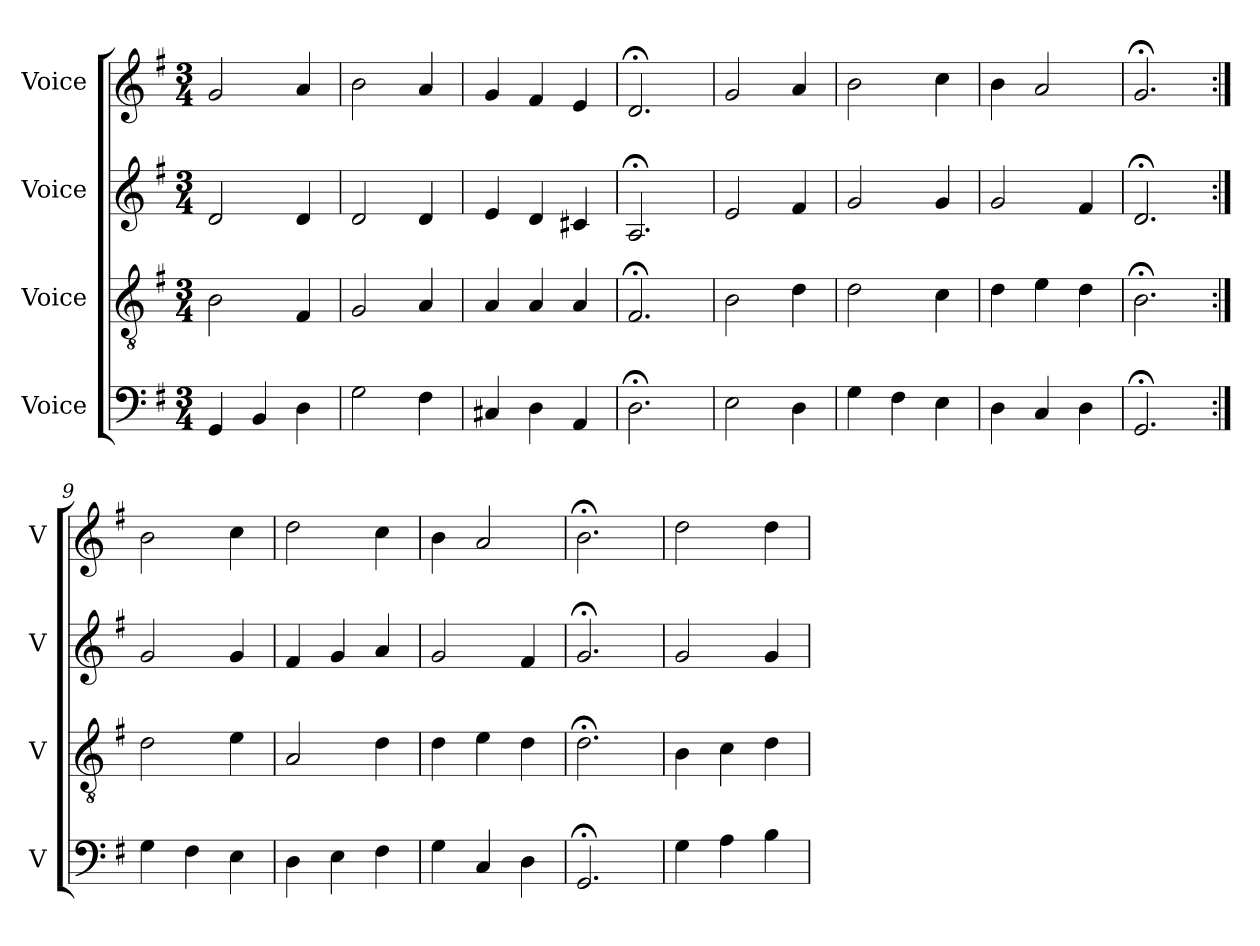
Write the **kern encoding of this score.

**kern	**kern	**kern	**kern
*part4	*part3	*part2	*part1
*staff4	*staff3	*staff2	*staff1
*I"Voice	*I"Voice	*I"Voice	*I"Voice
*I'V	*I'V	*I'V	*I'V
*clefF4	*clefGv2	*clefG2	*clefG2
*k[f#]	*k[f#]	*k[f#]	*k[f#]
*M3/4	*M3/4	*M3/4	*M3/4
=1	=1	=1	=1
4GG/	2B\	2d/	2g/
4BB/	.	.	.
4D\	4F#/	4d/	4a/
=2	=2	=2	=2
2G\	2G/	2d/	2b\
4F#\	4A/	4d/	4a/
=3	=3	=3	=3
4C#X/	4A/	4e/	4g/
4D\	4A/	4d/	4f#/
4AA/	4A/	4c#X/	4e/
=4	=4	=4	=4
2.D;<\	2.F#;</	2.A;</	2.d;</
=5	=5	=5	=5
2E\	2B\	2e/	2g/
4D\	4d\	4f#/	4a/
=6	=6	=6	=6
4G\	2d\	2g/	2b\
4F#\	.	.	.
4E\	4c\	4g/	4cc\
=7	=7	=7	=7
4D\	4d\	2g/	4b\
4C/	4e\	.	2a/
4D\	4d\	4f#/	.
=8	=8	=8	=8
2.GG;</	2.B;<\	2.d;</	2.g;</
=9:|!	=9:|!	=9:|!	=9:|!
4G\	2d\	2g/	2b\
4F#\	.	.	.
4E\	4e\	4g/	4cc\
=10	=10	=10	=10
4D\	2A/	4f#/	2dd\
4E\	.	4g/	.
4F#\	4d\	4a/	4cc\
=11	=11	=11	=11
4G\	4d\	2g/	4b\
4C/	4e\	.	2a/
4D\	4d\	4f#/	.
=12	=12	=12	=12
2.GG;</	2.d;<\	2.g;</	2.b;<\
=13	=13	=13	=13
4G\	4B\	2g/	2dd\
4A\	4c\	.	.
4B\	4d\	4g/	4dd\
=	=	=	=
*-	*-	*-	*-
